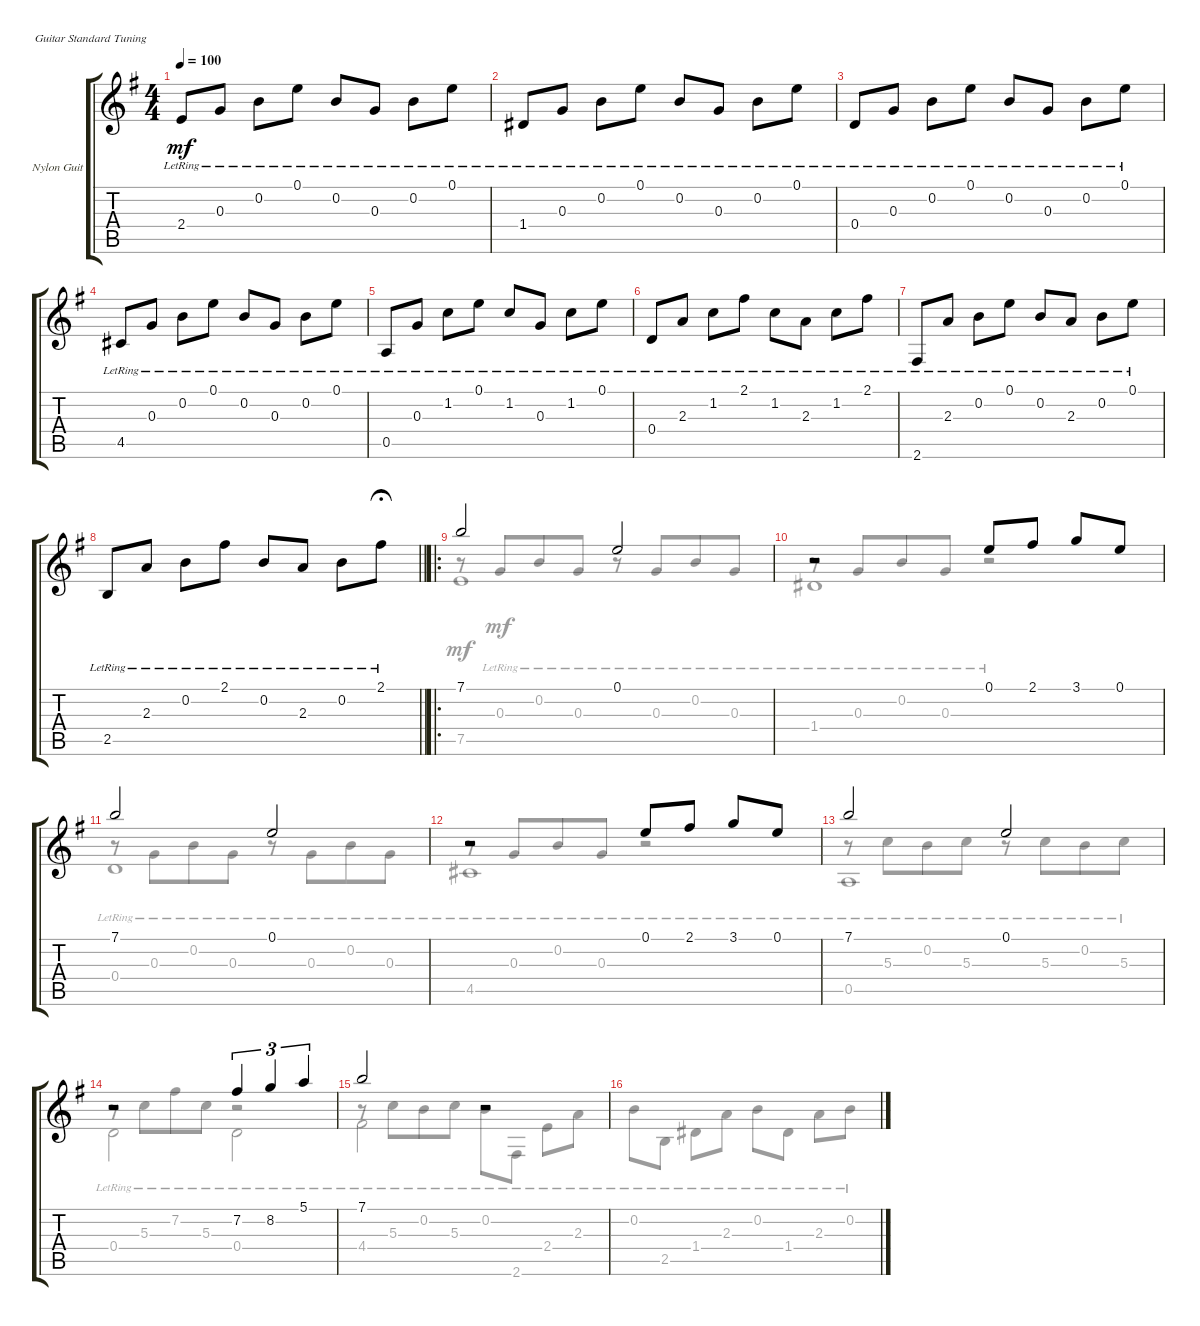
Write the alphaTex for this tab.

\defaultSystemsLayout 4
\bracketExtendMode groupsimilarinstruments
\firstSystemTrackNameOrientation horizontal
\otherSystemsTrackNameOrientation horizontal
\track ("Nylon Guitar" "Nylon Guit") {instrument acousticguitarsteel}
\staff {score tabs}
\tuning (E4 B3 G3 D3 A2 E2)
\voice
\ts (4 4)
\tempo 100
\clef g2
\ks g
2.4{lr}.8{dy mf instrument acousticguitarsteel} 0.3{lr}.8 0.2{lr}.8 0.1{lr}.8 0.2{lr}.8 0.3{lr}.8 0.2{lr}.8 0.1{lr}.8 |
1.4{lr}.8 0.3{lr}.8 0.2{lr}.8 0.1{lr}.8 0.2{lr}.8 0.3{lr}.8 0.2{lr}.8 0.1{lr}.8 |
0.4{lr}.8 0.3{lr}.8 0.2{lr}.8 0.1{lr}.8 0.2{lr}.8 0.3{lr}.8 0.2{lr}.8 0.1{lr}.8 |
4.5{lr}.8 0.3{lr}.8 0.2{lr}.8 0.1{lr}.8 0.2{lr}.8 0.3{lr}.8 0.2{lr}.8 0.1{lr}.8 |
0.5{lr}.8 0.3{lr}.8 1.2{lr}.8 0.1{lr}.8 1.2{lr}.8 0.3{lr}.8 1.2{lr}.8 0.1{lr}.8 |
0.4{lr}.8 2.3{lr}.8 1.2{lr}.8 2.1{lr}.8 1.2{lr}.8 2.3{lr}.8 1.2{lr}.8 2.1{lr}.8 |
2.6{lr}.8 2.3{lr}.8 0.2{lr}.8 0.1{lr}.8 0.2{lr}.8 2.3{lr}.8 0.2{lr}.8 0.1{lr}.8 |
\barLineRight lightlight
2.5{lr}.8 2.3{lr}.8 0.2{lr}.8 2.1{lr}.8 0.2{lr}.8 2.3{lr}.8 0.2{lr}.8 2.1{lr}.8{fermata (medium 1)} |
\ro
7.1.2 0.1.2 |
r.2 0.1.8 2.1.8 3.1.8 0.1.8 |
7.1.2 0.1.2 |
r.2 0.1.8 2.1.8 3.1.8 0.1.8 |
7.1.2 0.1.2 |
r.2 7.2.4{tu (3 2)} 8.2.4{tu (3 2)} 5.1.4{tu (3 2)} |
7.1.2 r.2 |
\voice
\clef g2
\ottava regular
\simile none
\ks g
|
|
|
|
|
|
|
\barLineRight lightlight
|
r.8 0.3{lr}.8{beam invert beam merge} 0.2{lr}.8{beam merge} 0.3{lr}.8 r.8{beam invert} 0.3{lr}.8{beam invert beam merge} 0.2{lr}.8{beam merge} 0.3{lr}.8 |
r.8 0.3{lr}.8{beam invert beam merge} 0.2{lr}.8{beam merge} 0.3{lr}.8 r.2 |
r.8 0.3{lr}.8{beam merge} 0.2{lr}.8{beam merge} 0.3{lr}.8 r.8 0.3{lr}.8{beam merge} 0.2{lr}.8{beam merge} 0.3{lr}.8 |
r.8 0.3{lr}.8{beam invert beam merge} 0.2{lr}.8{beam merge} 0.3{lr}.8 r.2 |
r.8 5.3{lr}.8{beam merge} 0.2{lr}.8{beam merge} 5.3{lr}.8 r.8 5.3{lr}.8{beam merge} 0.2{lr}.8{beam merge} 5.3{lr}.8 |
r.8 5.3{lr}.8{beam merge} 7.2{lr}.8{beam merge} 5.3{lr}.8 r.2 |
r.8 5.3{lr}.8{beam merge} 0.2{lr}.8{beam merge} 5.3{lr}.8 0.2{lr}.8 2.6{lr}.8 2.4{lr}.8 2.3{lr}.8 |
0.2{lr}.8 2.5{lr}.8 1.4{lr}.8 2.3{lr}.8 0.2{lr}.8 1.4{lr}.8 2.3{lr}.8 0.2{lr}.8
\voice
\clef g2
\ottava regular
\simile none
\ks g
|
|
|
|
|
|
|
\barLineRight lightlight
|
7.5.1 |
1.4.1 |
0.4.1 |
4.5.1 |
0.5.1 |
0.4.2 0.4.2 |
4.4.2 r.2 |
